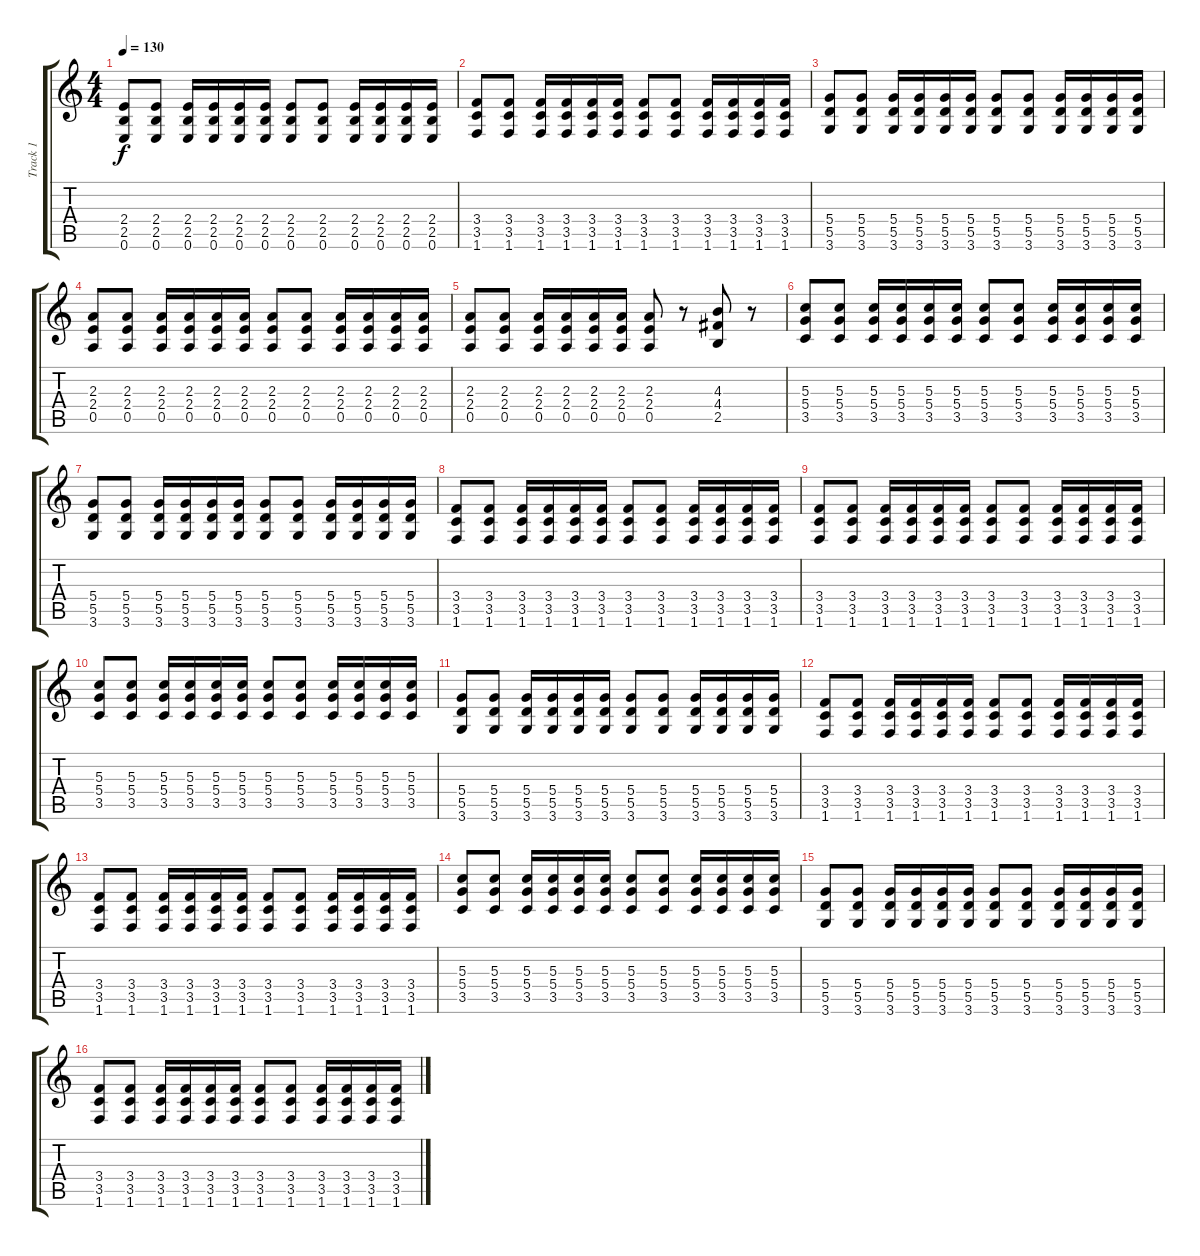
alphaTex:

\track ("Track 1" "Track 1") {instrument distortionguitar}
\staff {score tabs}
\tuning (E4 B3 G3 D3 A2 E2) {hide}
\ts (4 4)
\tempo 130
\clef g2
\ks c
(2.4 2.5 0.6).8{dy f} (2.4 2.5 0.6).8 (2.4 2.5 0.6).16 (2.4 2.5 0.6).16 (2.4 2.5 0.6).16 (2.4 2.5 0.6).16 (2.4 2.5 0.6).8 (2.4 2.5 0.6).8 (2.4 2.5 0.6).16 (2.4 2.5 0.6).16 (2.4 2.5 0.6).16 (2.4 2.5 0.6).16 |
(3.4 3.5 1.6).8 (3.4 3.5 1.6).8 (3.4 3.5 1.6).16 (3.4 3.5 1.6).16 (3.4 3.5 1.6).16 (3.4 3.5 1.6).16 (3.4 3.5 1.6).8 (3.4 3.5 1.6).8 (3.4 3.5 1.6).16 (3.4 3.5 1.6).16 (3.4 3.5 1.6).16 (3.4 3.5 1.6).16 |
(5.4 5.5 3.6).8 (5.4 5.5 3.6).8 (5.4 5.5 3.6).16 (5.4 5.5 3.6).16 (5.4 5.5 3.6).16 (5.4 5.5 3.6).16 (5.4 5.5 3.6).8 (5.4 5.5 3.6).8 (5.4 5.5 3.6).16 (5.4 5.5 3.6).16 (5.4 5.5 3.6).16 (5.4 5.5 3.6).16 |
(2.3 2.4 0.5).8 (2.3 2.4 0.5).8 (2.3 2.4 0.5).16 (2.3 2.4 0.5).16 (2.3 2.4 0.5).16 (2.3 2.4 0.5).16 (2.3 2.4 0.5).8 (2.3 2.4 0.5).8 (2.3 2.4 0.5).16 (2.3 2.4 0.5).16 (2.3 2.4 0.5).16 (2.3 2.4 0.5).16 |
(2.3 2.4 0.5).8 (2.3 2.4 0.5).8 (2.3 2.4 0.5).16 (2.3 2.4 0.5).16 (2.3 2.4 0.5).16 (2.3 2.4 0.5).16 (2.3 2.4 0.5).8 r.8 (4.3 4.4 2.5).8 r.8 |
(5.3 5.4 3.5).8 (5.3 5.4 3.5).8 (5.3 5.4 3.5).16 (5.3 5.4 3.5).16 (5.3 5.4 3.5).16 (5.3 5.4 3.5).16 (5.3 5.4 3.5).8 (5.3 5.4 3.5).8 (5.3 5.4 3.5).16 (5.3 5.4 3.5).16 (5.3 5.4 3.5).16 (5.3 5.4 3.5).16 |
(5.4 5.5 3.6).8 (5.4 5.5 3.6).8 (5.4 5.5 3.6).16 (5.4 5.5 3.6).16 (5.4 5.5 3.6).16 (5.4 5.5 3.6).16 (5.4 5.5 3.6).8 (5.4 5.5 3.6).8 (5.4 5.5 3.6).16 (5.4 5.5 3.6).16 (5.4 5.5 3.6).16 (5.4 5.5 3.6).16 |
(3.4 3.5 1.6).8 (3.4 3.5 1.6).8 (3.4 3.5 1.6).16 (3.4 3.5 1.6).16 (3.4 3.5 1.6).16 (3.4 3.5 1.6).16 (3.4 3.5 1.6).8 (3.4 3.5 1.6).8 (3.4 3.5 1.6).16 (3.4 3.5 1.6).16 (3.4 3.5 1.6).16 (3.4 3.5 1.6).16 |
(3.4 3.5 1.6).8 (3.4 3.5 1.6).8 (3.4 3.5 1.6).16 (3.4 3.5 1.6).16 (3.4 3.5 1.6).16 (3.4 3.5 1.6).16 (3.4 3.5 1.6).8 (3.4 3.5 1.6).8 (3.4 3.5 1.6).16 (3.4 3.5 1.6).16 (3.4 3.5 1.6).16 (3.4 3.5 1.6).16 |
(5.3 5.4 3.5).8 (5.3 5.4 3.5).8 (5.3 5.4 3.5).16 (5.3 5.4 3.5).16 (5.3 5.4 3.5).16 (5.3 5.4 3.5).16 (5.3 5.4 3.5).8 (5.3 5.4 3.5).8 (5.3 5.4 3.5).16 (5.3 5.4 3.5).16 (5.3 5.4 3.5).16 (5.3 5.4 3.5).16 |
(5.4 5.5 3.6).8 (5.4 5.5 3.6).8 (5.4 5.5 3.6).16 (5.4 5.5 3.6).16 (5.4 5.5 3.6).16 (5.4 5.5 3.6).16 (5.4 5.5 3.6).8 (5.4 5.5 3.6).8 (5.4 5.5 3.6).16 (5.4 5.5 3.6).16 (5.4 5.5 3.6).16 (5.4 5.5 3.6).16 |
(3.4 3.5 1.6).8 (3.4 3.5 1.6).8 (3.4 3.5 1.6).16 (3.4 3.5 1.6).16 (3.4 3.5 1.6).16 (3.4 3.5 1.6).16 (3.4 3.5 1.6).8 (3.4 3.5 1.6).8 (3.4 3.5 1.6).16 (3.4 3.5 1.6).16 (3.4 3.5 1.6).16 (3.4 3.5 1.6).16 |
(3.4 3.5 1.6).8 (3.4 3.5 1.6).8 (3.4 3.5 1.6).16 (3.4 3.5 1.6).16 (3.4 3.5 1.6).16 (3.4 3.5 1.6).16 (3.4 3.5 1.6).8 (3.4 3.5 1.6).8 (3.4 3.5 1.6).16 (3.4 3.5 1.6).16 (3.4 3.5 1.6).16 (3.4 3.5 1.6).16 |
(5.3 5.4 3.5).8 (5.3 5.4 3.5).8 (5.3 5.4 3.5).16 (5.3 5.4 3.5).16 (5.3 5.4 3.5).16 (5.3 5.4 3.5).16 (5.3 5.4 3.5).8 (5.3 5.4 3.5).8 (5.3 5.4 3.5).16 (5.3 5.4 3.5).16 (5.3 5.4 3.5).16 (5.3 5.4 3.5).16 |
(5.4 5.5 3.6).8 (5.4 5.5 3.6).8 (5.4 5.5 3.6).16 (5.4 5.5 3.6).16 (5.4 5.5 3.6).16 (5.4 5.5 3.6).16 (5.4 5.5 3.6).8 (5.4 5.5 3.6).8 (5.4 5.5 3.6).16 (5.4 5.5 3.6).16 (5.4 5.5 3.6).16 (5.4 5.5 3.6).16 |
(3.4 3.5 1.6).8 (3.4 3.5 1.6).8 (3.4 3.5 1.6).16 (3.4 3.5 1.6).16 (3.4 3.5 1.6).16 (3.4 3.5 1.6).16 (3.4 3.5 1.6).8 (3.4 3.5 1.6).8 (3.4 3.5 1.6).16 (3.4 3.5 1.6).16 (3.4 3.5 1.6).16 (3.4 3.5 1.6).16
